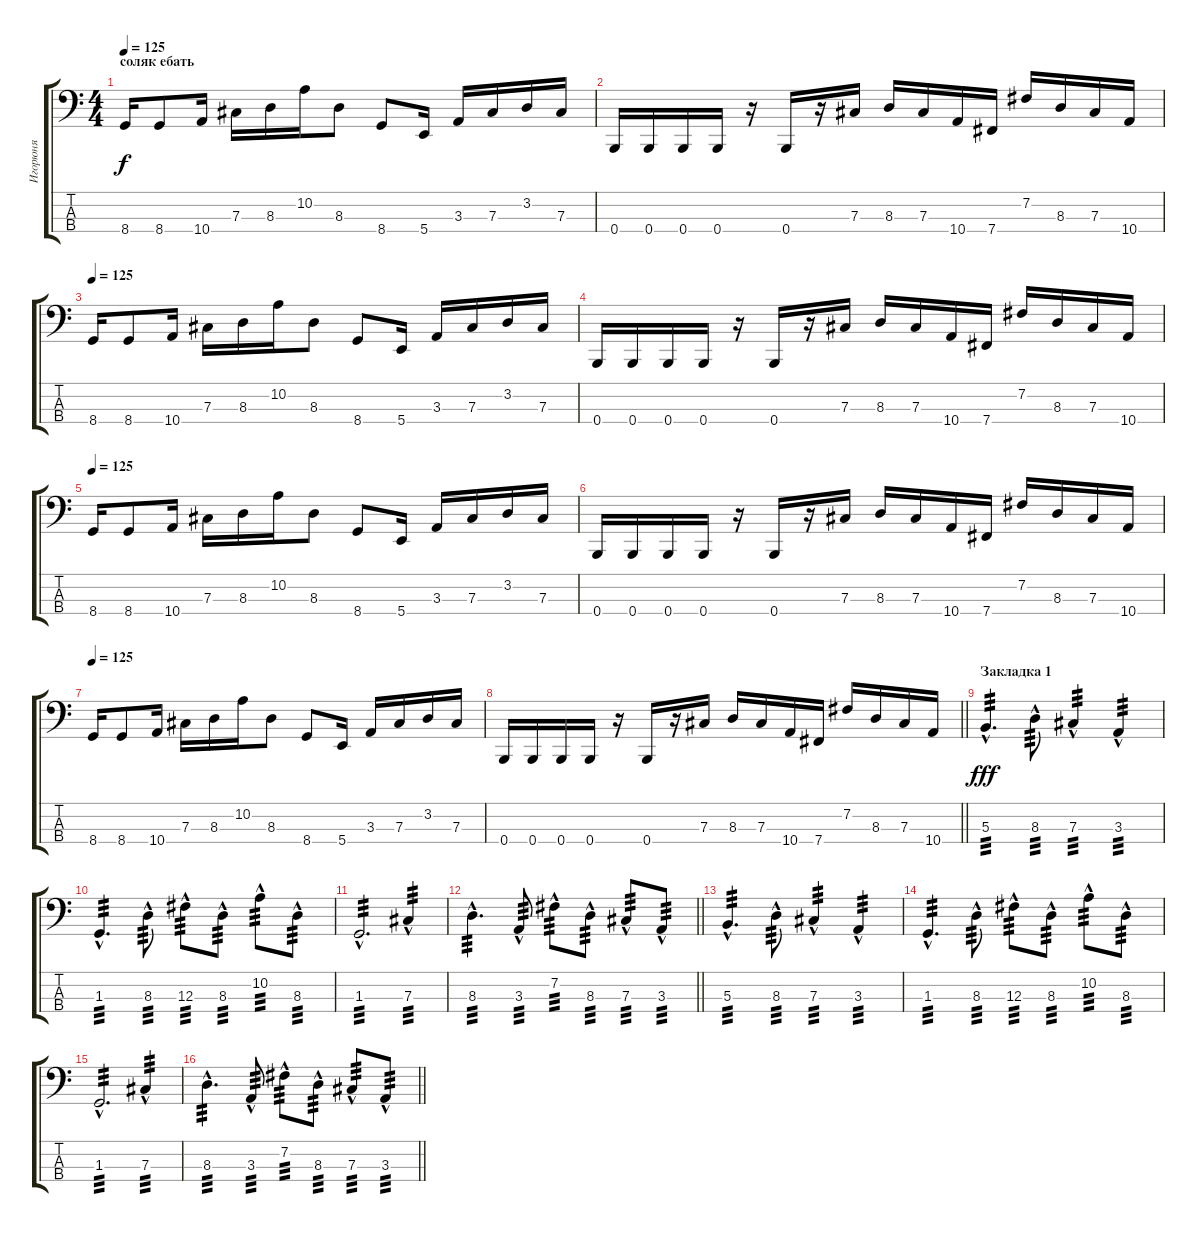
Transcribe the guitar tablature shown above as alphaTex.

\track ("Игорюня" "Игорюня") {instrument slapbass2}
\staff {score tabs}
\tuning (E2 B1 Gb1 B0) {hide}
\ts (4 4)
\section ("" "соляк ебать")
\tempo 125
\clef f4
\ks c
8.4.16{dy f} 8.4.8 10.4.16 7.3.16 8.3.16 10.2.16 8.3.8 8.4.8 5.4.16 3.3.16 7.3.16 3.2.16 7.3.16 |
0.4.16 0.4.16 0.4.16 0.4.16 r.16 0.4.16 r.16 7.3.16 8.3.16 7.3.16 10.4.16 7.4.16 7.2.16 8.3.16 7.3.16 10.4.16 |
\tempo 125
8.4.16 8.4.8 10.4.16 7.3.16 8.3.16 10.2.16 8.3.8 8.4.8 5.4.16 3.3.16 7.3.16 3.2.16 7.3.16 |
0.4.16 0.4.16 0.4.16 0.4.16 r.16 0.4.16 r.16 7.3.16 8.3.16 7.3.16 10.4.16 7.4.16 7.2.16 8.3.16 7.3.16 10.4.16 |
\tempo 125
8.4.16 8.4.8 10.4.16 7.3.16 8.3.16 10.2.16 8.3.8 8.4.8 5.4.16 3.3.16 7.3.16 3.2.16 7.3.16 |
0.4.16 0.4.16 0.4.16 0.4.16 r.16 0.4.16 r.16 7.3.16 8.3.16 7.3.16 10.4.16 7.4.16 7.2.16 8.3.16 7.3.16 10.4.16 |
\tempo 125
8.4.16 8.4.8 10.4.16 7.3.16 8.3.16 10.2.16 8.3.8 8.4.8 5.4.16 3.3.16 7.3.16 3.2.16 7.3.16 |
\barLineRight lightlight
0.4.16 0.4.16 0.4.16 0.4.16 r.16 0.4.16 r.16 7.3.16 8.3.16 7.3.16 10.4.16 7.4.16 7.2.16 8.3.16 7.3.16 10.4.16 |
\section ("" "Закладка 1")
5.3{hac}.4{d tp 3 dy fff} 8.3{hac}.8{tp 3} 7.3{hac}.4{tp 3} 3.3{hac}.4{tp 3} |
1.3{hac}.4{d tp 3} 8.3{hac}.8{tp 3} 12.3{hac}.8{tp 3} 8.3{hac}.8{tp 3} 10.2{hac}.8{tp 3} 8.3{hac}.8{tp 3} |
1.3{hac}.2{d tp 3} 7.3{hac}.4{tp 3} |
\barLineRight lightlight
8.3{hac}.4{d tp 3} 3.3{hac}.8{tp 3} 7.2{hac}.8{tp 3} 8.3{hac}.8{tp 3} 7.3{hac}.8{tp 3} 3.3{hac}.8{tp 3} |
5.3{hac}.4{d tp 3} 8.3{hac}.8{tp 3} 7.3{hac}.4{tp 3} 3.3{hac}.4{tp 3} |
1.3{hac}.4{d tp 3} 8.3{hac}.8{tp 3} 12.3{hac}.8{tp 3} 8.3{hac}.8{tp 3} 10.2{hac}.8{tp 3} 8.3{hac}.8{tp 3} |
1.3{hac}.2{d tp 3} 7.3{hac}.4{tp 3} |
\barLineRight lightlight
8.3{hac}.4{d tp 3} 3.3{hac}.8{tp 3} 7.2{hac}.8{tp 3} 8.3{hac}.8{tp 3} 7.3{hac}.8{tp 3} 3.3{hac}.8{tp 3}
